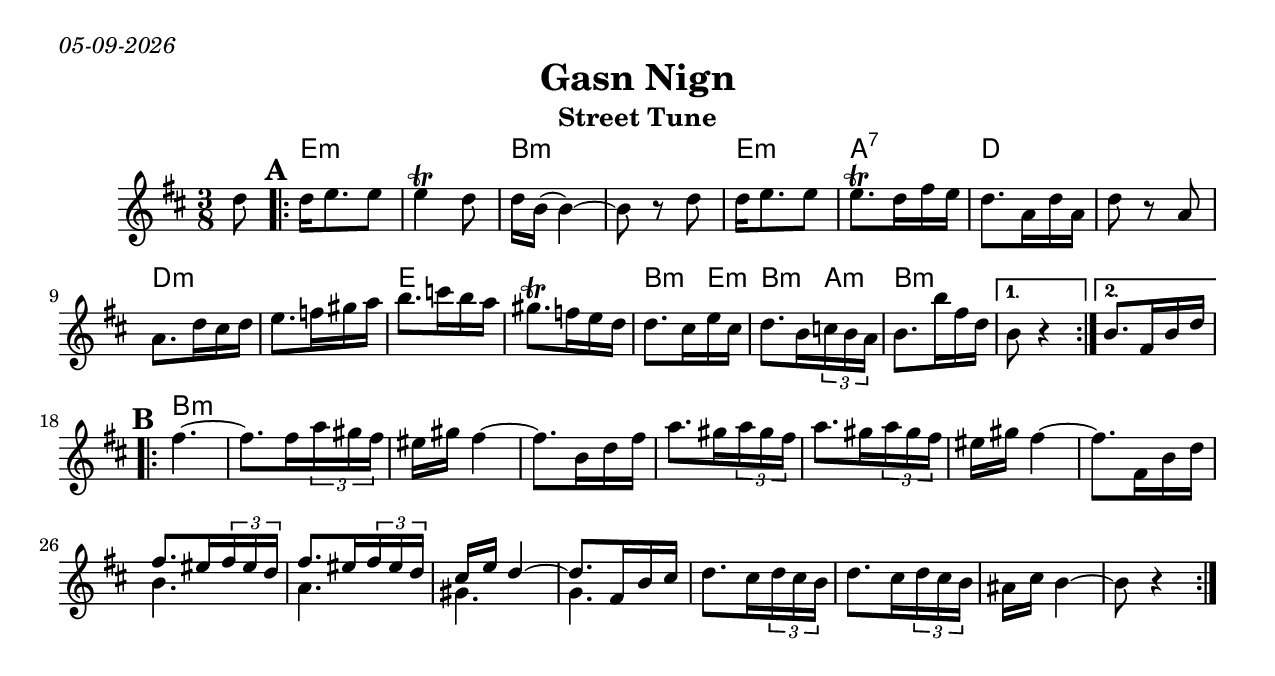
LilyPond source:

\version "2.18.0"
\include "english.ly"
\paper{
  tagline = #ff
  print-all-headers = ##t
  #(set-paper-size "letter")
}
date = #(strftime "%d-%m-%Y" (localtime (current-time)))

\markup{ \italic{ \date }  }

%\markup{ Got something to say? }

global = {
  \clef treble
  \key b \minor
  \time 3/8
  \set Score.markFormatter = #format-mark-box-alphabet
}

%#################################### Melody ########################
%melody =  \transpose c d \relative c' {  %transpose for clarinet
melody = \relative c'' {
  \global
  \partial 8 d8  %lead in notes

  \repeat volta 2{
    \mark \default
    d16 e8. e8|
    e4 \trill d8
    d16 b(b4)~
    b8 r d

    d16 e8. e8
    e8. \trill d16 fs e
    d8. a16 d a|
    d8 r a

    a8.d16 cs d
    e8. f16 gs a
    b8. c16 b a
    gs8. \trill f16 e d|

    d8. cs16 e cs|

    %f8. e16 g e
    d8. b16 \tuplet 3/2{c b a}
    b8. b'16 fs d|

  }

  \alternative {
    {b8 r4 }
    {b8. fs16 b d}

  }

  \repeat volta 2{
    \mark \default
    fs4.~
    fs8. fs 16 \tuplet 3/2{a gs fs}
    es16 gs fs4~
    fs8. b,16 d fs

    a8. gs16 \tuplet 3/2{a gs fs}
    a8. gs16 \tuplet 3/2{a gs fs}
    es16 gs fs4~
    fs8. fs,16 b d

    <<
      {
    fs8. es16 \tuplet 3/2{fs es d}
    fs8. es16 \tuplet 3/2{fs es d}
    cs16 e d4~
    d8.fs,16 b cs|
      }
    \\
    {b4. a4. gs4. g4.}
    >>

    d'8. cs16 \tuplet 3/2{d cs b}|
    d8. cs16 \tuplet 3/2{d cs b}|
    as16 cs b4~
    b8 r4

  }

}
%################################# Lyrics #####################
%\addlyrics{ \set stanza = #"1. " }
%################################# Chords #######################
harmonies = \chordmode {
  s8
  e8*6:m
  b8*6:m
  e8*3:m
  a8*3:7
  d8*6
  d8*6:m
  e8*6
  b8*2:m e8:m
  b8*2:m a8:m
  b8*9:m
  %b
   b8*3:m
  %{ old b chords
  d8*12:m
  c8*6:m
  d8*12:m
  g8*3:m
  d8*3:m
  f8*6:m
  d8*6:m
    %}
}

\score {
  <<
    \new ChordNames {
      \set chordChanges = ##f
      \harmonies
    }
    \new Staff   \melody
   % \new Staff \transpose c c'\melody
  >>
  \header{
    title= "Gasn Nign"
    subtitle="Street Tune"
    composer= ""
    instrument =""
    arranger= ""
  }
  \layout{indent = 1.0\cm}
  \midi {
    \tempo 4 = 120

    % \midi { }
  }
}
%{
% more verses:
\markup{}
\markup {
  \fill-line {
    \hspace #0.1 % distance from left margin
    \column {
      \line { "1."
	\column {
	  ""
	}
      }
      \hspace #0.2 % vertical distance between verses
      \line { "2."
	\column {
	 ""
	}
      }
    }
    \hspace #0.1  % horiz. distance between columns
    \column {
      \line { "3."
	\column {
	  ""
	}
      }
      \hspace #0.2 % distance between verses
      \line { "4."
	\column {
	 ""
	}
      }
    }
    \hspace #0.1 % distance to right margin
  }
}

%}
